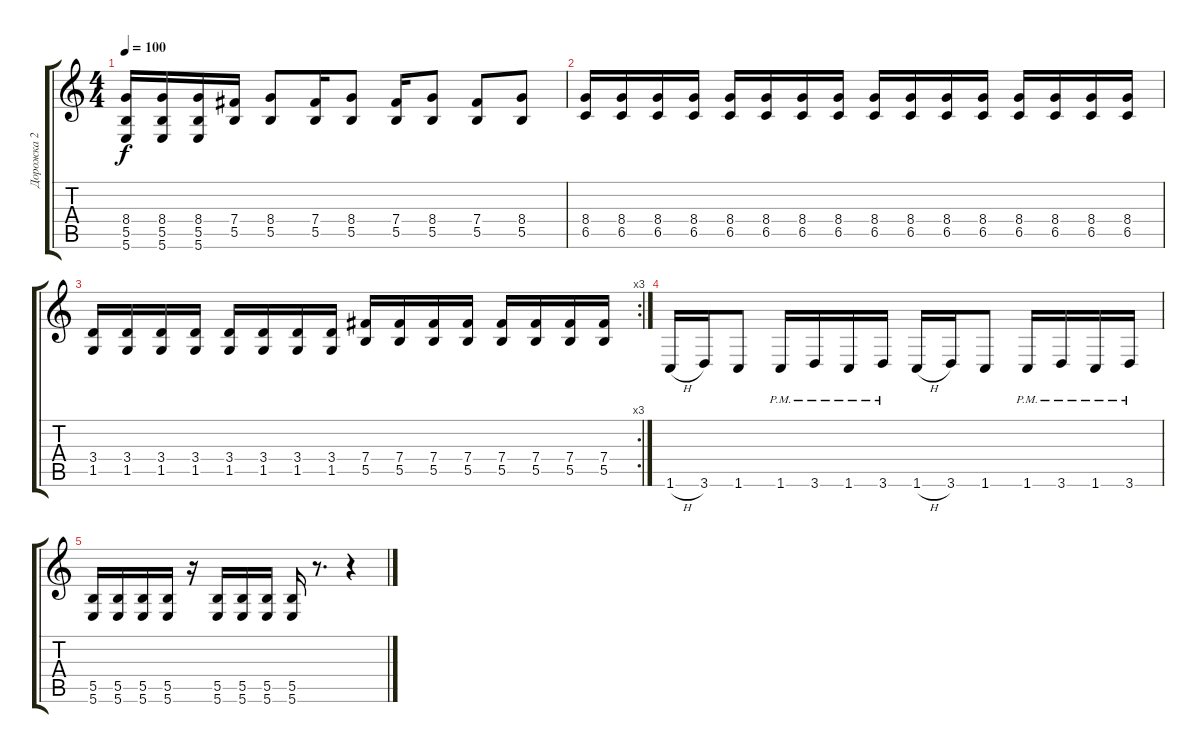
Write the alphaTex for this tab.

\track ("Дорожка 2" "Дорожка 2") {instrument distortionguitar}
\staff {score tabs}
\tuning (Db4 Ab3 E3 B2 Gb2 B1) {hide}
\ts (4 4)
\tempo 100
\clef g2
\ks c
(8.4 5.5 5.6).16{dy f} (8.4 5.5 5.6).16 (8.4 5.5 5.6).16 (7.4 5.5).16 (8.4 5.5).8 (7.4 5.5).16 (8.4 5.5).8 (7.4 5.5).16 (8.4 5.5).8 (7.4 5.5).8 (8.4 5.5).8 |
(8.4 6.5).16 (8.4 6.5).16 (8.4 6.5).16 (8.4 6.5).16 (8.4 6.5).16 (8.4 6.5).16 (8.4 6.5).16 (8.4 6.5).16 (8.4 6.5).16 (8.4 6.5).16 (8.4 6.5).16 (8.4 6.5).16 (8.4 6.5).16 (8.4 6.5).16 (8.4 6.5).16 (8.4 6.5).16 |
\rc 3
(3.4 1.5).16 (3.4 1.5).16 (3.4 1.5).16 (3.4 1.5).16 (3.4 1.5).16 (3.4 1.5).16 (3.4 1.5).16 (3.4 1.5).16 (7.4 5.5).16 (7.4 5.5).16 (7.4 5.5).16 (7.4 5.5).16 (7.4 5.5).16 (7.4 5.5).16 (7.4 5.5).16 (7.4 5.5).16 |
1.6{h}.16 3.6.16 1.6.8 1.6{pm}.16 3.6{pm}.16 1.6{pm}.16 3.6{pm}.16 1.6{h}.16 3.6.16 1.6.8 1.6{pm}.16 3.6{pm}.16 1.6{pm}.16 3.6{pm}.16 |
(5.5 5.6).16 (5.5 5.6).16 (5.5 5.6).16 (5.5 5.6).16 r.16 (5.5 5.6).16 (5.5 5.6).16 (5.5 5.6).16 (5.5 5.6).16 r.8{d} r.4
